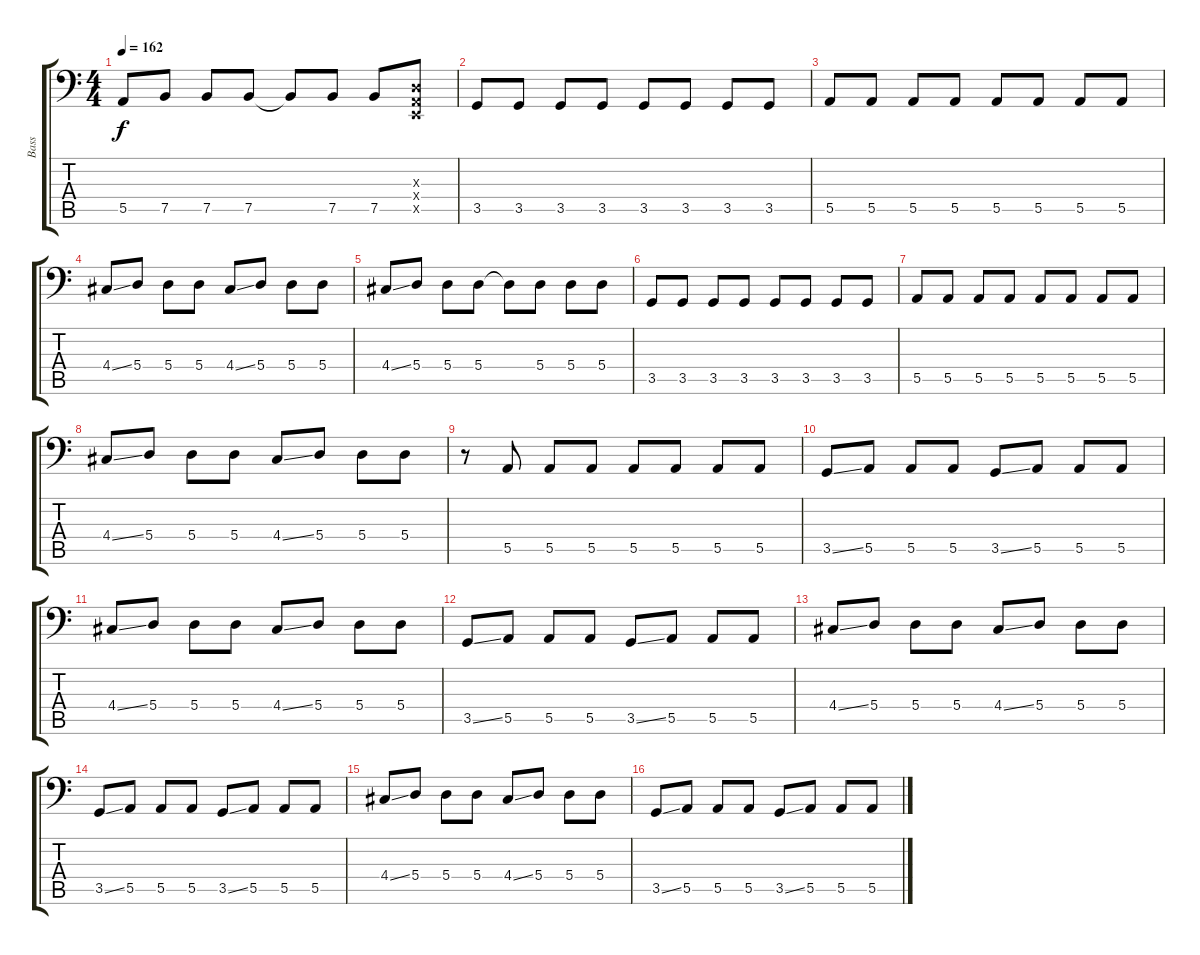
\track ("Bass" "Bass") {instrument electricbasspick}
\staff {score tabs}
\tuning (C3 G2 D2 A1 E1 B0) {hide}
\ts (4 4)
\tempo 162
\clef f4
\ks c
5.5.8{dy f} 7.5.8 7.5.8 7.5.8 7.5{t}.8 7.5.8 7.5.8 (0.3{x} 0.4{x} 0.5{x}).8 |
3.5.8 3.5.8 3.5.8 3.5.8 3.5.8 3.5.8 3.5.8 3.5.8 |
5.5.8 5.5.8 5.5.8 5.5.8 5.5.8 5.5.8 5.5.8 5.5.8 |
4.4{ss}.8 5.4.8 5.4.8 5.4.8 4.4{ss}.8 5.4.8 5.4.8 5.4.8 |
4.4{ss}.8 5.4.8 5.4.8 5.4.8 5.4{t}.8 5.4.8 5.4.8 5.4.8 |
3.5.8 3.5.8 3.5.8 3.5.8 3.5.8 3.5.8 3.5.8 3.5.8 |
5.5.8 5.5.8 5.5.8 5.5.8 5.5.8 5.5.8 5.5.8 5.5.8 |
4.4{ss}.8 5.4.8 5.4.8 5.4.8 4.4{ss}.8 5.4.8 5.4.8 5.4.8 |
r.8 5.5.8 5.5.8 5.5.8 5.5.8 5.5.8 5.5.8 5.5.8 |
3.5{ss}.8 5.5.8 5.5.8 5.5.8 3.5{ss}.8 5.5.8 5.5.8 5.5.8 |
4.4{ss}.8 5.4.8 5.4.8 5.4.8 4.4{ss}.8 5.4.8 5.4.8 5.4.8 |
3.5{ss}.8 5.5.8 5.5.8 5.5.8 3.5{ss}.8 5.5.8 5.5.8 5.5.8 |
4.4{ss}.8 5.4.8 5.4.8 5.4.8 4.4{ss}.8 5.4.8 5.4.8 5.4.8 |
3.5{ss}.8 5.5.8 5.5.8 5.5.8 3.5{ss}.8 5.5.8 5.5.8 5.5.8 |
4.4{ss}.8 5.4.8 5.4.8 5.4.8 4.4{ss}.8 5.4.8 5.4.8 5.4.8 |
3.5{ss}.8 5.5.8 5.5.8 5.5.8 3.5{ss}.8 5.5.8 5.5.8 5.5.8
